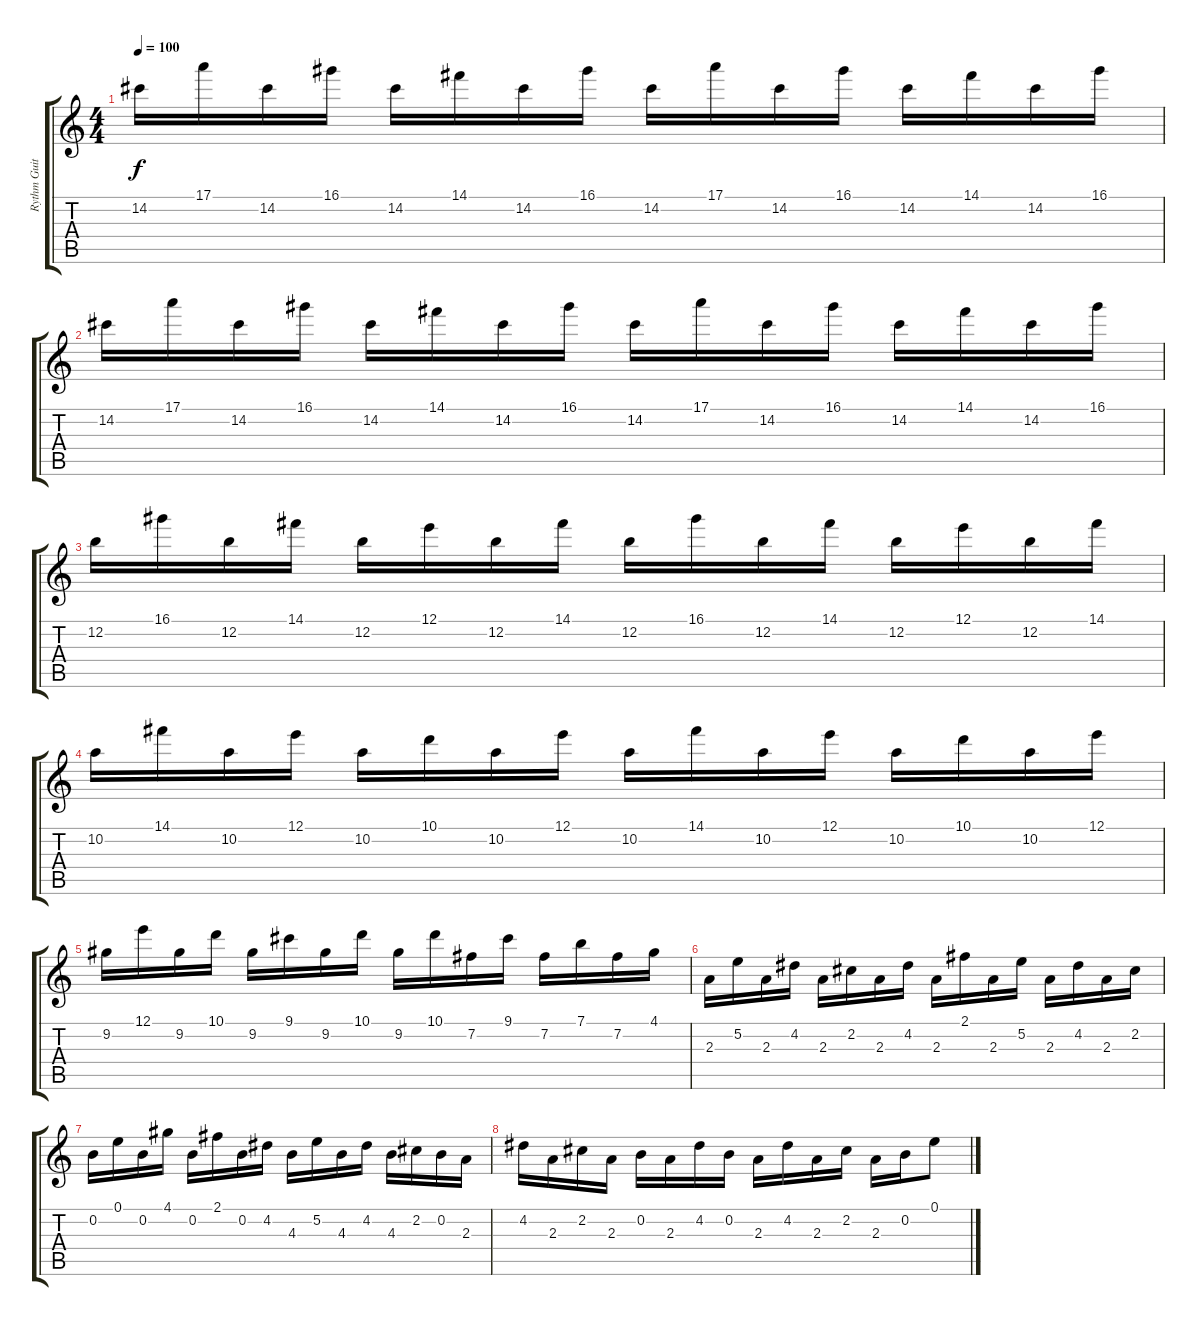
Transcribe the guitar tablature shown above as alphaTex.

\track ("Rythm Guitar" "Rythm Guit") {instrument distortionguitar}
\staff {score tabs}
\tuning (E4 B3 G3 D3 A2 E2) {hide}
\ts (4 4)
\tempo 100
\clef g2
\ks c
14.2.16{dy f} 17.1.16 14.2.16 16.1.16 14.2.16 14.1.16 14.2.16 16.1.16 14.2.16 17.1.16 14.2.16 16.1.16 14.2.16 14.1.16 14.2.16 16.1.16 |
14.2.16 17.1.16 14.2.16 16.1.16 14.2.16 14.1.16 14.2.16 16.1.16 14.2.16 17.1.16 14.2.16 16.1.16 14.2.16 14.1.16 14.2.16 16.1.16 |
12.2.16 16.1.16 12.2.16 14.1.16 12.2.16 12.1.16 12.2.16 14.1.16 12.2.16 16.1.16 12.2.16 14.1.16 12.2.16 12.1.16 12.2.16 14.1.16 |
10.2.16 14.1.16 10.2.16 12.1.16 10.2.16 10.1.16 10.2.16 12.1.16 10.2.16 14.1.16 10.2.16 12.1.16 10.2.16 10.1.16 10.2.16 12.1.16 |
9.2.16 12.1.16 9.2.16 10.1.16 9.2.16 9.1.16 9.2.16 10.1.16 9.2.16 10.1.16 7.2.16 9.1.16 7.2.16 7.1.16 7.2.16 4.1.16 |
2.3.16 5.2.16 2.3.16 4.2.16 2.3.16 2.2.16 2.3.16 4.2.16 2.3.16 2.1.16 2.3.16 5.2.16 2.3.16 4.2.16 2.3.16 2.2.16 |
0.2.16 0.1.16 0.2.16 4.1.16 0.2.16 2.1.16 0.2.16 4.2.16 4.3.16 5.2.16 4.3.16 4.2.16 4.3.16 2.2.16 0.2.16 2.3.16 |
4.2.16 2.3.16 2.2.16 2.3.16 0.2.16 2.3.16 4.2.16 0.2.16 2.3.16 4.2.16 2.3.16 2.2.16 2.3.16 0.2.16 0.1.8
